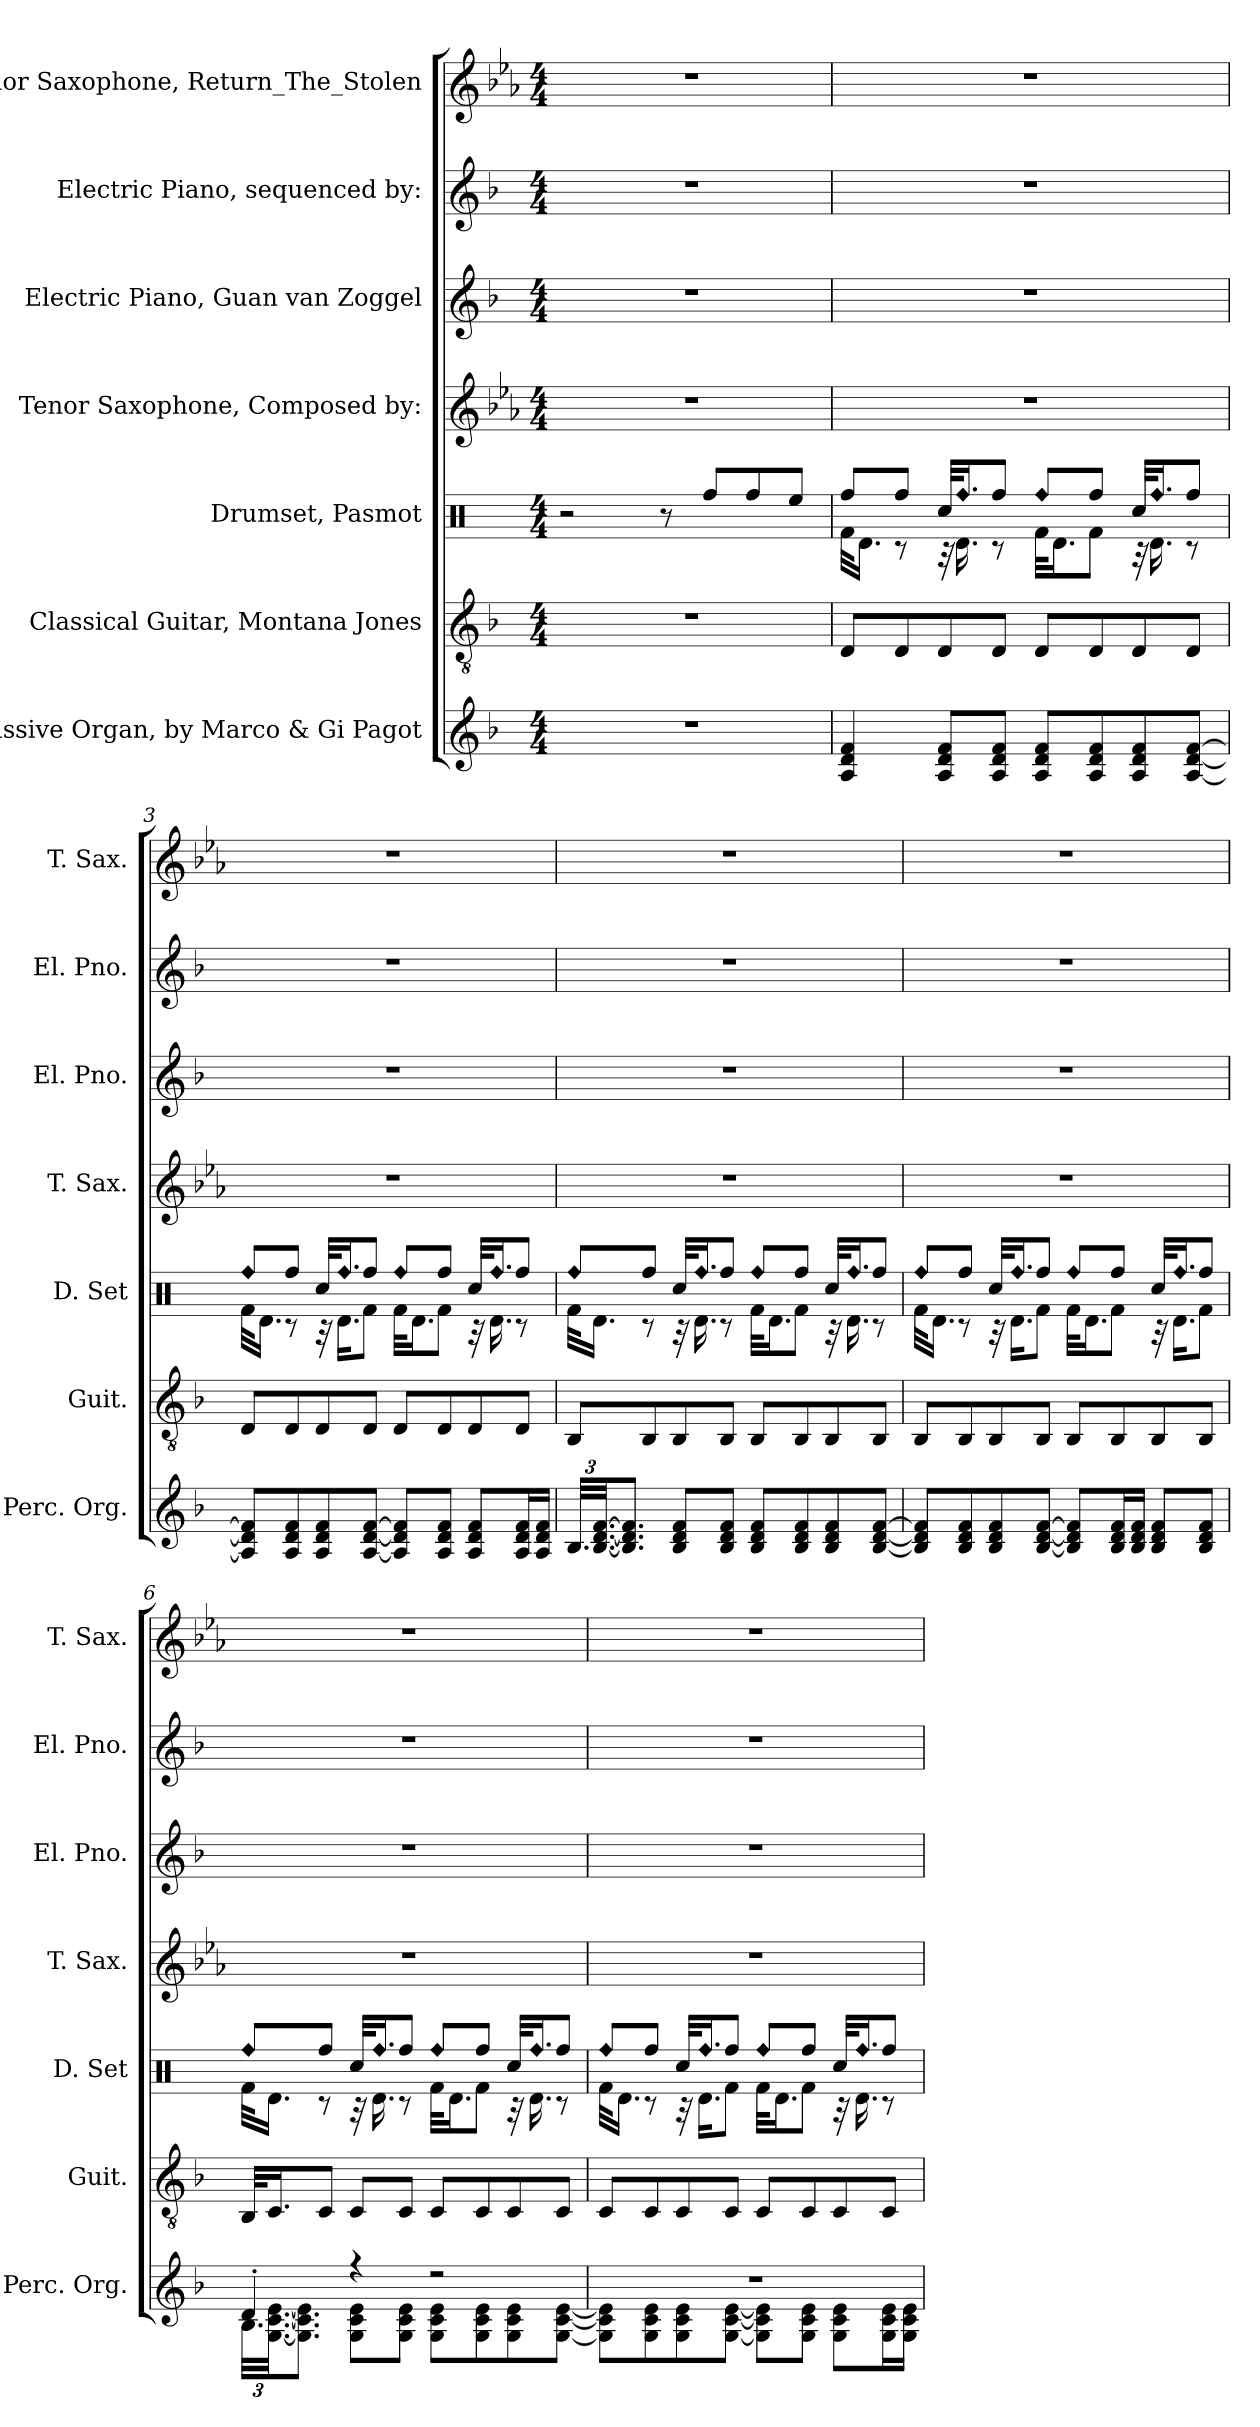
**kern	**kern	**kern	**kern	**kern	**kern	**kern
*part7	*part6	*part5	*part4	*part3	*part2	*part1
*staff7	*staff6	*staff5	*staff4	*staff3	*staff2	*staff1
*I"Percussive Organ, by Marco &amp; Gi Pagot	*I"Classical Guitar, Montana Jones	*I"Drumset, Pasmot	*I"Tenor Saxophone, Composed by:	*I"Electric Piano, Guan van Zoggel	*I"Electric Piano, sequenced by:	*I"Tenor Saxophone, Return_The_Stolen
*I'Perc. Org.	*I'Guit.	*I'D. Set	*I'T. Sax.	*I'El. Pno.	*I'El. Pno.	*I'T. Sax.
*clefG2	*clefGv2	*clefX	*clefG2	*clefG2	*clefG2	*clefG2
*	*	*	*ITrd8c14	*	*	*ITrd8c14
*k[b-]	*k[b-]	*k[]	*k[b-e-a-]	*k[b-]	*k[b-]	*k[b-e-a-]
*M4/4	*M4/4	*M4/4	*M4/4	*M4/4	*M4/4	*M4/4
*MM129	*MM129	*MM129	*MM129	*MM129	*MM129	*MM129
=1	=1	=1	=1	=1	=1	=1
1r	1r	2r	1r	1r	1r	1r
.	.	8r	.	.	.	.
.	.	8Rff/L	.	.	.	.
.	.	8Rff/	.	.	.	.
.	.	8Ree/J	.	.	.	.
=2	=2	=2	=2	=2	=2	=2
!	!	!LO:N:head=diamond	!	!	!	!
*	*	*^	*	*	*	*
4A/ 4d/ 4f/	8D/L	8Rff/L	32Rf\KLL	1r	1r	1r	1r
.	.	.	16.Rd\JJ	.	.	.	.
.	8D/	8Rff/J	8r	.	.	.	.
8A/ 8d/ 8f/L	8D/	32Rcc/KLL	32r	.	.	.	.
!	!	!LO:N:head=diamond	!	!	!	!	!
.	.	16.Rff/J	16.Rd\	.	.	.	.
8A/ 8d/ 8f/J	8D/J	8Rff/J	8r	.	.	.	.
!	!	!LO:N:head=diamond	!	!	!	!	!
8A/ 8d/ 8f/L	8D/L	8Rff/L	32Rf\KLL	.	.	.	.
.	.	.	16.Rd\J	.	.	.	.
8A/ 8d/ 8f/	8D/	8Rff/J	8Rf\J	.	.	.	.
8A/ 8d/ 8f/	8D/	32Rcc/KLL	32r	.	.	.	.
!	!	!LO:N:head=diamond	!	!	!	!	!
.	.	16.Rff/J	16.Rd\	.	.	.	.
[8A/ [8d/ [8f/J	8D/J	8Rff/J	8r	.	.	.	.
!!LO:PB:g=z
=3	=3	=3	=3	=3	=3	=3	=3
!	!	!LO:N:head=diamond	!	!	!	!	!
8A/] 8d/] 8f/]L	8D/L	8Rff/L	32Rf\KLL	1r	1r	1r	1r
.	.	.	16.Rd\JJ	.	.	.	.
8A/ 8d/ 8f/	8D/	8Rff/J	8r	.	.	.	.
8A/ 8d/ 8f/	8D/	32Rcc/KLL	32r	.	.	.	.
!	!	!LO:N:head=diamond	!	!	!	!	!
.	.	16.Rff/J	16.Rd\KL	.	.	.	.
[8A/ [8d/ [8f/J	8D/J	8Rff/J	8Rf\J	.	.	.	.
!	!	!LO:N:head=diamond	!	!	!	!	!
8A/] 8d/] 8f/]L	8D/L	8Rff/L	32Rf\KLL	.	.	.	.
.	.	.	16.Rd\J	.	.	.	.
8A/ 8d/ 8f/J	8D/	8Rff/J	8Rf\J	.	.	.	.
8A/ 8d/ 8f/L	8D/	32Rcc/KLL	32r	.	.	.	.
!	!	!LO:N:head=diamond	!	!	!	!	!
.	.	16.Rff/J	16.Rd\	.	.	.	.
16A/ 16d/ 16f/L	8D/J	8Rff/J	8r	.	.	.	.
16A/ 16d/ 16f/JJ	.	.	.	.	.	.	.
=4	=4	=4	=4	=4	=4	=4	=4
*Xbrackettup	*	*	*	*	*	*	*
!	!	!LO:N:head=diamond	!	!	!	!	!
48.B-/LLL	8BB-/L	8Rff/L	32Rf\KLL	1r	1r	1r	1r
[48.B-/ [48.d/ [48.f/JJ	.	.	16.Rd\JJ	.	.	.	.
8.B-/] 8.d/] 8.f/]J	.	.	.	.	.	.	.
.	8BB-/	8Rff/J	8r	.	.	.	.
8B-/ 8d/ 8f/L	8BB-/	32Rcc/KLL	32r	.	.	.	.
!	!	!LO:N:head=diamond	!	!	!	!	!
.	.	16.Rff/J	16.Rd\	.	.	.	.
8B-/ 8d/ 8f/J	8BB-/J	8Rff/J	8r	.	.	.	.
!	!	!LO:N:head=diamond	!	!	!	!	!
8B-/ 8d/ 8f/L	8BB-/L	8Rff/L	32Rf\KLL	.	.	.	.
.	.	.	16.Rd\J	.	.	.	.
8B-/ 8d/ 8f/	8BB-/	8Rff/J	8Rf\J	.	.	.	.
8B-/ 8d/ 8f/	8BB-/	32Rcc/KLL	32r	.	.	.	.
!	!	!LO:N:head=diamond	!	!	!	!	!
.	.	16.Rff/J	16.Rd\	.	.	.	.
[8B-/ [8d/ [8f/J	8BB-/J	8Rff/J	8r	.	.	.	.
!!LO:PB:g=z
=5	=5	=5	=5	=5	=5	=5	=5
!	!	!LO:N:head=diamond	!	!	!	!	!
8B-/] 8d/] 8f/]L	8BB-/L	8Rff/L	32Rf\KLL	1r	1r	1r	1r
.	.	.	16.Rd\JJ	.	.	.	.
8B-/ 8d/ 8f/	8BB-/	8Rff/J	8r	.	.	.	.
8B-/ 8d/ 8f/	8BB-/	32Rcc/KLL	32r	.	.	.	.
!	!	!LO:N:head=diamond	!	!	!	!	!
.	.	16.Rff/J	16.Rd\KL	.	.	.	.
[8B-/ [8d/ [8f/J	8BB-/J	8Rff/J	8Rf\J	.	.	.	.
!	!	!LO:N:head=diamond	!	!	!	!	!
8B-/] 8d/] 8f/]L	8BB-/L	8Rff/L	32Rf\KLL	.	.	.	.
.	.	.	16.Rd\J	.	.	.	.
16B-/ 16d/ 16f/L	8BB-/	8Rff/J	8Rf\J	.	.	.	.
16B-/ 16d/ 16f/JJ	.	.	.	.	.	.	.
8B-/ 8d/ 8f/L	8BB-/	32Rcc/KLL	32r	.	.	.	.
!	!	!LO:N:head=diamond	!	!	!	!	!
.	.	16.Rff/J	16.Rd\KL	.	.	.	.
8B-/ 8d/ 8f/J	8BB-/J	8Rff/J	8Rf\J	.	.	.	.
=6	=6	=6	=6	=6	=6	=6	=6
*^	*	*	*	*	*	*	*
!	!	!	!LO:N:head=diamond	!	!	!	!	!
4d'/	48.B-\LLL	32BB-/KLL	8Rff/L	32Rf\KLL	1r	1r	1r	1r
.	[48.G\ [48.c\ [48.e\JJ	16.C/J	.	16.Rd\JJ	.	.	.	.
.	8.G\] 8.c\] 8.e\]J	.	.	.	.	.	.	.
.	.	8C/J	8Rff/J	8r	.	.	.	.
4r	8G\ 8c\ 8e\L	8C/L	32Rcc/KLL	32r	.	.	.	.
!	!	!	!LO:N:head=diamond	!	!	!	!	!
.	.	.	16.Rff/J	16.Rd\	.	.	.	.
.	8G\ 8c\ 8e\J	8C/J	8Rff/J	8r	.	.	.	.
!	!	!	!LO:N:head=diamond	!	!	!	!	!
2r	8G\ 8c\ 8e\L	8C/L	8Rff/L	32Rf\KLL	.	.	.	.
.	.	.	.	16.Rd\J	.	.	.	.
.	8G\ 8c\ 8e\	8C/	8Rff/J	8Rf\J	.	.	.	.
.	8G\ 8c\ 8e\	8C/	32Rcc/KLL	32r	.	.	.	.
!	!	!	!LO:N:head=diamond	!	!	!	!	!
.	.	.	16.Rff/J	16.Rd\	.	.	.	.
.	[8G\ [8c\ [8e\J	8C/J	8Rff/J	8r	.	.	.	.
!!LO:PB:g=z
=7	=7	=7	=7	=7	=7	=7	=7	=7
!	!	!	!LO:N:head=diamond	!	!	!	!	!
1r	8G\] 8c\] 8e\]L	8C/L	8Rff/L	32Rf\KLL	1r	1r	1r	1r
.	.	.	.	16.Rd\JJ	.	.	.	.
.	8G\ 8c\ 8e\	8C/	8Rff/J	8r	.	.	.	.
.	8G\ 8c\ 8e\	8C/	32Rcc/KLL	32r	.	.	.	.
!	!	!	!LO:N:head=diamond	!	!	!	!	!
.	.	.	16.Rff/J	16.Rd\KL	.	.	.	.
.	[8G\ [8c\ [8e\J	8C/J	8Rff/J	8Rf\J	.	.	.	.
!	!	!	!LO:N:head=diamond	!	!	!	!	!
.	8G\] 8c\] 8e\]L	8C/L	8Rff/L	32Rf\KLL	.	.	.	.
.	.	.	.	16.Rd\J	.	.	.	.
.	8G\ 8c\ 8e\J	8C/	8Rff/J	8Rf\J	.	.	.	.
.	8G\ 8c\ 8e\L	8C/	32Rcc/KLL	32r	.	.	.	.
!	!	!	!LO:N:head=diamond	!	!	!	!	!
.	.	.	16.Rff/J	16.Rd\	.	.	.	.
.	16G\ 16c\ 16e\L	8C/J	8Rff/J	8r	.	.	.	.
.	16G\ 16c\ 16e\JJ	.	.	.	.	.	.	.
*v	*v	*	*v	*v	*	*	*	*
=	=	=	=	=	=	=
*-	*-	*-	*-	*-	*-	*-
